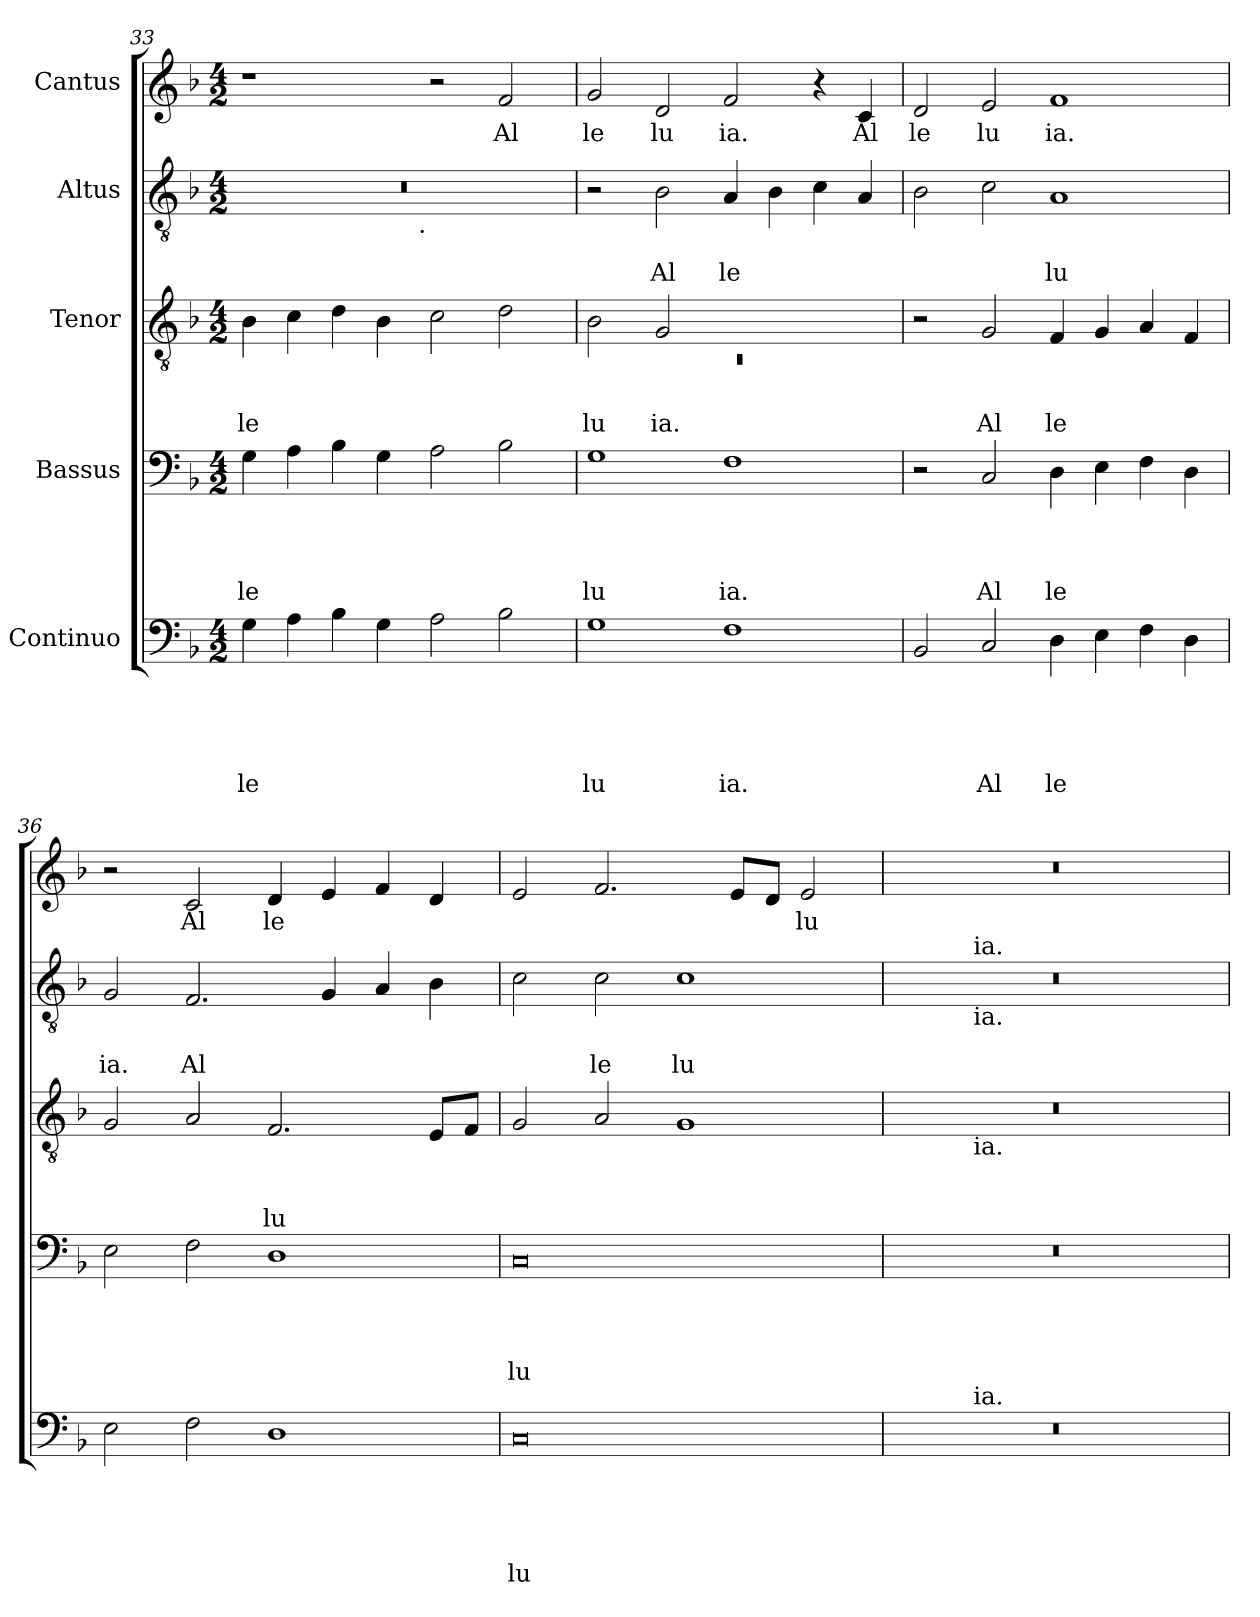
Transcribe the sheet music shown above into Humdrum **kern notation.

**kern	**text	**text	**text	**text	**text	**kern	**text	**text	**text	**text	**kern	**text	**text	**text	**kern	**text	**text	**kern	**text
*part5	*part5	*part5	*part5	*part5	*part5	*part4	*part4	*part4	*part4	*part4	*part3	*part3	*part3	*part3	*part2	*part2	*part2	*part1	*part1
*staff5	*staff5	*staff5	*staff5	*staff5	*staff5	*staff4	*staff4	*staff4	*staff4	*staff4	*staff3	*staff3	*staff3	*staff3	*staff2	*staff2	*staff2	*staff1	*staff1
*I"Continuo	*	*	*	*	*	*I"Bassus	*	*	*	*	*I"Tenor	*	*	*	*I"Altus	*	*	*I"Cantus	*
*clefF4	*	*	*	*	*	*clefF4	*	*	*	*	*clefGv2	*	*	*	*clefGv2	*	*	*clefG2	*
*ITrd-3c-5	*	*	*	*	*	*ITrd-3c-5	*	*	*	*	*ITrd-3c-5	*	*	*	*	*	*	*ITrd-3c-5	*
*k[b-e-]	*	*	*	*	*	*k[b-e-]	*	*	*	*	*k[b-e-]	*	*	*	*k[b-]	*	*	*k[b-e-]	*
*B-:	*	*	*	*	*	*B-:	*	*	*	*	*B-:	*	*	*	*F:	*	*	*B-:	*
*M4/2	*	*	*	*	*	*M4/2	*	*	*	*	*M4/2	*	*	*	*M4/2	*	*	*M4/2	*
=33	=33	=33	=33	=33	=33	=33	=33	=33	=33	=33	=33	=33	=33	=33	=33	=33	=33	=33	=33
!	!	!	!	!	!LO:LY:a	!	!	!	!	!LO:LY:b	!	!	!	!LO:LY:b	!	!	!	!	!
*	*	*	*	*	*	*	*	*	*	*	*	*	*	*	*^	*	*	*	*
4c\	.	.	.	.	le	4c\	.	.	.	le	4e-\	.	.	le	0r	2ryy	.	.	1r	.
4d\	.	.	.	.	.	4d\	.	.	.	.	4f\	.	.	.	.	.	.	.	.	.
4e-\	.	.	.	.	.	4e-\	.	.	.	.	4g\	.	.	.	.	4...ryy	.	.	.	.
4c\	.	.	.	.	.	4c\	.	.	.	.	4e-\	.	.	.	.	.	.	.	.	.
!	!	!	!	!	!	!	!	!	!	!	!	!	!	!	!	!LO:TX:b:t=.	!	!	!	!
.	.	.	.	.	.	.	.	.	.	.	.	.	.	.	.	1ryy	.	.	.	.
2d\	.	.	.	.	.	2d\	.	.	.	.	2f\	.	.	.	.	.	.	.	2r	.
!	!	!	!	!	!	!	!	!	!	!	!	!	!	!	!	!	!	!	!	!LO:LY:b
2e-\	.	.	.	.	.	2e-\	.	.	.	.	2g\	.	.	.	.	.	.	.	2b-/	Al
.	.	.	.	.	.	.	.	.	.	.	.	.	.	.	.	32ryy	.	.	.	.
=34	=34	=34	=34	=34	=34	=34	=34	=34	=34	=34	=34	=34	=34	=34	=34	=34	=34	=34	=34	=34
*	*	*	*	*	*	*	*	*	*	*	*^	*	*	*	*	*	*	*	*	*
!	!	!	!	!	!LO:LY:a	!	!	!	!	!LO:LY:b	!	!LO:N:vis=1	!	!	!LO:LY:b	!	!	!	!	!	!LO:LY:b
*	*	*	*	*	*	*	*	*	*	*	*	*	*	*	*	*v	*v	*	*	*	*
1c	.	.	.	.	lu	1c	.	.	.	lu	2e-\	0rC	.	.	lu	2r	.	.	2cc/	le
!	!	!	!	!	!	!	!	!	!	!	!	!	!	!	!LO:LY:b	!	!	!LO:LY:b	!	!LO:LY:b
.	.	.	.	.	.	.	.	.	.	.	2c/	.	.	.	ia.	2B-\	.	Al	2g/	lu
!	!	!	!	!	!LO:LY:a	!	!	!	!	!LO:LY:b	!	!	!	!	!	!	!	!LO:LY:b	!	!LO:LY:b
1B-	.	.	.	.	ia.	1B-	.	.	.	ia.	1ryy	.	.	.	.	4A/	.	le	2b-/	ia.
.	.	.	.	.	.	.	.	.	.	.	.	.	.	.	.	4B-\	.	.	.	.
.	.	.	.	.	.	.	.	.	.	.	.	.	.	.	.	4c\	.	.	4r	.
!	!	!	!	!	!	!	!	!	!	!	!	!	!	!	!	!	!	!	!	!LO:LY:b
.	.	.	.	.	.	.	.	.	.	.	.	.	.	.	.	4A/	.	.	4f/	Al
*	*	*	*	*	*	*	*	*	*	*	*v	*v	*	*	*	*	*	*	*	*
=35	=35	=35	=35	=35	=35	=35	=35	=35	=35	=35	=35	=35	=35	=35	=35	=35	=35	=35	=35
!	!	!	!	!	!	!	!	!	!	!	!	!	!	!	!	!	!	!	!LO:LY:b
2E-/	.	.	.	.	.	2r	.	.	.	.	2r	.	.	.	2B-\	.	.	2g/	le
!	!	!	!	!	!LO:LY:a	!	!	!	!	!LO:LY:b	!	!	!	!LO:LY:b	!	!	!	!	!LO:LY:b
2F/	.	.	.	.	Al	2F/	.	.	.	Al	2c/	.	.	Al	2c\	.	.	2a/	lu
!	!	!	!	!	!LO:LY:a	!	!	!	!	!LO:LY:b	!	!	!	!LO:LY:b	!	!	!LO:LY:b	!	!LO:LY:b
4G\	.	.	.	.	le	4G\	.	.	.	le	4B-/	.	.	le	1A	.	lu	1b-	ia.
4A\	.	.	.	.	.	4A\	.	.	.	.	4c/	.	.	.	.	.	.	.	.
4B-\	.	.	.	.	.	4B-\	.	.	.	.	4d/	.	.	.	.	.	.	.	.
4G\	.	.	.	.	.	4G\	.	.	.	.	4B-/	.	.	.	.	.	.	.	.
=36	=36	=36	=36	=36	=36	=36	=36	=36	=36	=36	=36	=36	=36	=36	=36	=36	=36	=36	=36
!	!	!	!	!	!	!	!	!	!	!	!	!	!	!	!	!	!LO:LY:b	!	!
2A\	.	.	.	.	.	2A\	.	.	.	.	2c/	.	.	.	2G/	.	ia.	2r	.
!	!	!	!	!	!	!	!	!	!	!	!	!	!	!	!	!	!LO:LY:b	!	!LO:LY:b
2B-\	.	.	.	.	.	2B-\	.	.	.	.	2d/	.	.	.	2.F/	.	Al	2f/	Al
!	!	!	!	!	!	!	!	!	!	!	!	!	!	!LO:LY:b	!	!	!	!	!LO:LY:b
1G	.	.	.	.	.	1G	.	.	.	.	2.B-/	.	.	lu	.	.	.	4g/	le
.	.	.	.	.	.	.	.	.	.	.	.	.	.	.	4G/	.	.	4a/	.
.	.	.	.	.	.	.	.	.	.	.	.	.	.	.	4A/	.	.	4b-/	.
.	.	.	.	.	.	.	.	.	.	.	8A/L	.	.	.	4B-\	.	.	4g/	.
.	.	.	.	.	.	.	.	.	.	.	8B-/J	.	.	.	.	.	.	.	.
=37	=37	=37	=37	=37	=37	=37	=37	=37	=37	=37	=37	=37	=37	=37	=37	=37	=37	=37	=37
!	!	!	!	!	!LO:LY:a	!	!	!	!	!LO:LY:b	!	!	!	!	!	!	!	!	!
0F	.	.	.	.	lu	0F	.	.	.	lu	2c/	.	.	.	2c\	.	.	2a/	.
!	!	!	!	!	!	!	!	!	!	!	!	!	!	!	!	!	!LO:LY:b	!	!
.	.	.	.	.	.	.	.	.	.	.	2d/	.	.	.	2c\	.	le	2.b-/	.
!	!	!	!	!	!	!	!	!	!	!	!	!	!	!	!	!	!LO:LY:b	!	!
.	.	.	.	.	.	.	.	.	.	.	1c	.	.	.	1c	.	lu	.	.
.	.	.	.	.	.	.	.	.	.	.	.	.	.	.	.	.	.	8a/L	.
.	.	.	.	.	.	.	.	.	.	.	.	.	.	.	.	.	.	8g/J	.
!	!	!	!	!	!	!	!	!	!	!	!	!	!	!	!	!	!	!	!LO:LY:b
.	.	.	.	.	.	.	.	.	.	.	.	.	.	.	.	.	.	2a/	lu
=38	=38	=38	=38	=38	=38	=38	=38	=38	=38	=38	=38	=38	=38	=38	=38	=38	=38	=38	=38
*^	*	*	*	*	*	*	*	*	*	*	*^	*	*	*	*^	*	*	*	*
0r	4ryy	.	.	.	.	.	0r	.	.	.	.	0r	4ryy	.	.	.	0r	4ryy	.	.	0r	.
.	16.ryy	.	.	.	.	.	.	.	.	.	.	.	16.ryy	.	.	.	.	16.ryy	.	.	.	.
!	!	!	!	!	!	!	!	!	!	!	!	!	!	!	!	!	!	!LO:TX:b:t=ia.	!	!	!	!
!	!	!	!	!	!	!	!	!	!	!	!	!	!	!	!	!	!	!LO:TX:a:t=ia.	!	!	!	!
!	!	!	!	!	!	!	!	!	!	!	!	!	!LO:TX:b:t=ia.	!	!	!	!	!	!	!	!	!
!	!LO:TX:a:t=ia.	!	!	!	!	!	!	!	!	!	!	!	!	!	!	!	!	!	!	!	!	!
.	1ryy	.	.	.	.	.	.	.	.	.	.	.	1ryy	.	.	.	.	1ryy	.	.	.	.
.	2ryy	.	.	.	.	.	.	.	.	.	.	.	2ryy	.	.	.	.	2ryy	.	.	.	.
.	8ryy	.	.	.	.	.	.	.	.	.	.	.	8ryy	.	.	.	.	8ryy	.	.	.	.
.	32ryy	.	.	.	.	.	.	.	.	.	.	.	32ryy	.	.	.	.	32ryy	.	.	.	.
*	*	*	*	*	*	*	*	*	*	*	*	*v	*v	*	*	*	*	*	*	*	*	*
*v	*v	*	*	*	*	*	*	*	*	*	*	*	*	*	*	*v	*v	*	*	*	*
=	=	=	=	=	=	=	=	=	=	=	=	=	=	=	=	=	=	=	=
*-	*-	*-	*-	*-	*-	*-	*-	*-	*-	*-	*-	*-	*-	*-	*-	*-	*-	*-	*-
